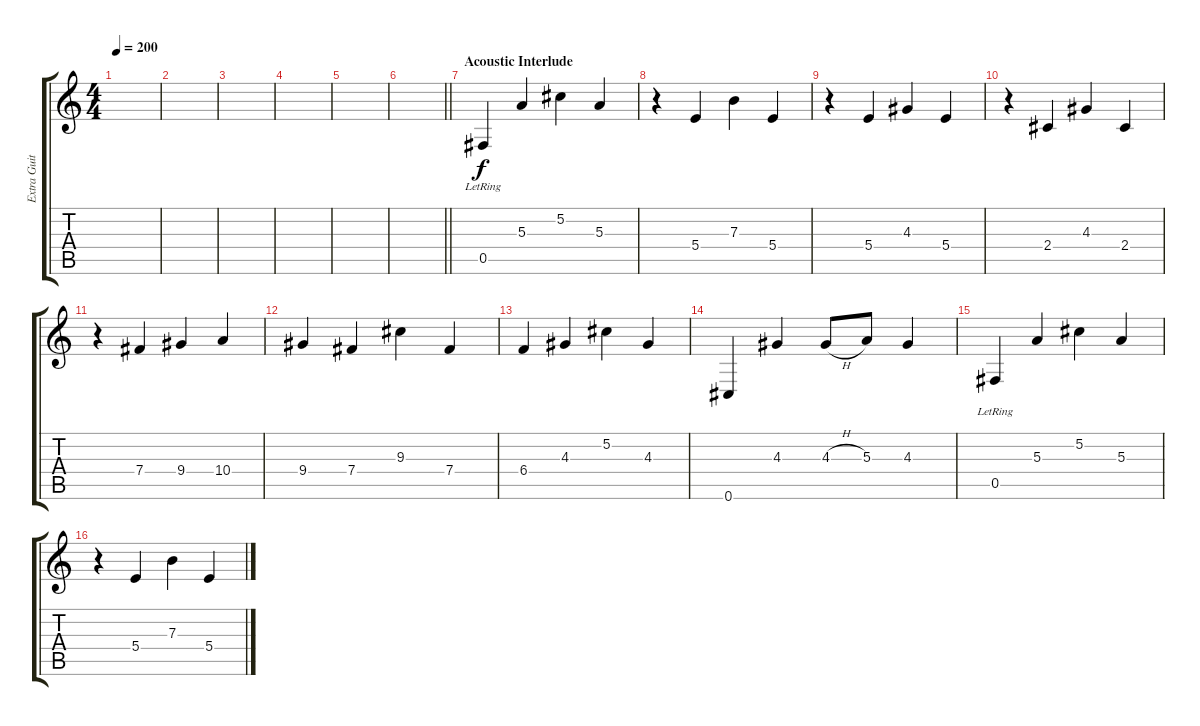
\track ("Extra Guitar I" "Extra Guit") {instrument distortionguitar}
\staff {score tabs}
\tuning (Db4 Ab3 E3 B2 Gb2 Db2) {hide}
\ts (4 4)
\tempo 200
\clef g2
\ks c
|
|
|
|
|
\barLineRight lightlight
|
\section ("" "Acoustic Interlude")
0.5{lr}.4{volume 13 instrument acousticguitarsteel} 5.3.4 5.2.4 5.3.4 |
r.4 5.4.4 7.3.4 5.4.4 |
r.4 5.4.4 4.3.4 5.4.4 |
r.4 2.4.4 4.3.4 2.4.4 |
r.4 7.4.4 9.4.4 10.4.4 |
9.4.4 7.4.4 9.3.4 7.4.4 |
6.4.4 4.3.4 5.2.4 4.3.4 |
0.6.4 4.3.4 4.3{h}.8 5.3.8 4.3.4 |
0.5{lr}.4 5.3.4 5.2.4 5.3.4 |
r.4 5.4.4 7.3.4 5.4.4
